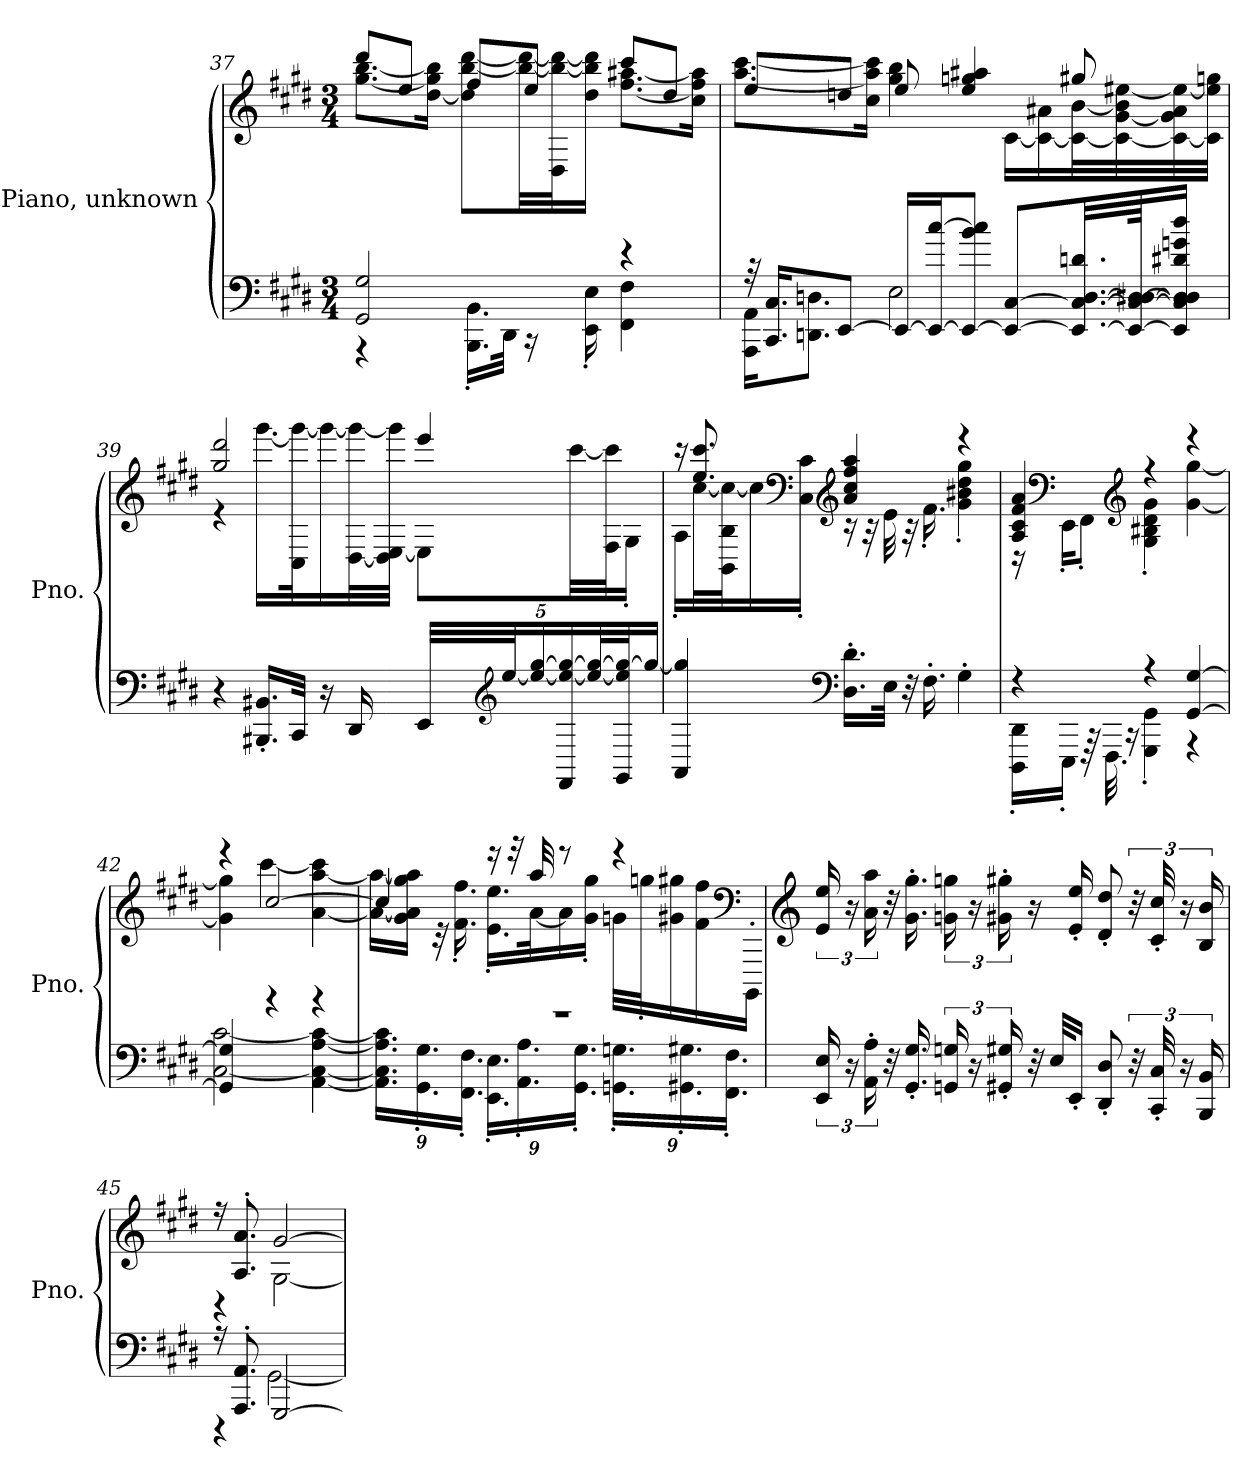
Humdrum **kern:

**kern	**kern
*part1	*part1
*staff2	*staff1
*I"Piano, unknown	*
*I'Pno.	*
*clefF4	*clefG2
*k[f#c#g#d#]	*k[f#c#g#d#]
*M3/4	*M3/4
=37	=37
*^	*^
2GG#/ 2G#/	4r	8ddd#/L	[8.gg#\ [8.bb\L
.	.	8ee/J	.
.	.	.	[16dd#\ 16gg#\] 16bb\]Jk
.	16.BBB\' 16.BB\'LL	8ff#/L	8dd#\] [8bb\ [8ddd#\L
.	32DD#\JJk	.	.
.	16r	8ee/J	32bb\_ 32ddd#\_LL
.	.	.	32D#\ 32bb\_ 32ddd#\_J
.	16EE\' 16E\'	.	16dd#\ 16bb\] 16ddd#\]JJ
4r	4FF#\ 4F#\	8ccc#/L	[8.ff#\ [8.aa#X\L
.	.	8dd#/J	.
.	.	.	16cc#\ 16ff#\] 16aa#\]Jk
!!LO:LB:g=z	!!
=38	=38	=38	=38
32r	16AAA\ 16AA\KL	8ee/L	[8.aa\ [8.ccc#\L
16.CC#/ 16.C#/KL	.	.	.
.	8.DDn\ 8.Dn\J	.	.
[8EE/J	.	8ddn/J	.
.	.	.	16cc#\ 16aa\] 16ccc#\]Jk
16EE/LL_	2E\	8ee/	4gg#\ 4bb\
16EE/_ [16cc#/J	.	.	.
8EE/_ 8b/ 8cc#/]J	.	4ee/ 4ggn/ 4aa#X/	.
8EE/_ [8C#/L	.	.	[16c#\LL
.	.	.	16c#\_ 16a#X\
32.EE/_ 32.C#/_ [32.D/ 32.dn/LL	.	8gg#X/	32c#\_ [32b\L
.	.	.	32c#\_ [32g#\ 32b\] [32ee#X\
64EE/_ 64C#/_ 64D/_ [64D#X/JK	.	.	.
16EE/] 16C#/] 16D/] 16D#/] 16d#X/ 16gn/ 16dd#/JJ	.	.	32c#\_ 32g#\] 32a#\ 32ee#\_
.	.	.	32c#\] 32ee#\] 32ggn\JJJ
*v	*v	*	*
!!LO:PB:g=z	!!
=39	=39	=39
4r	2gg#/ 2ddd#/	4r
16.BBB#X/' 16.BB#X/'LL	.	[16.ggg#\LL
32CC#/JJk	.	32C#\ 32ggg#\_K
16r	.	16ggg#\_
16DD#/	.	[32D#\ 32ggg#\_L
.	.	32D#\] [32E\ 32ggg#\]JJJ
*Xbrackettup	*	*
40EE/LLL	4eee/	8E\L]
*clefG2	*	*
[40ee/J	.	.
20ee/_ [20gg#/	.	.
20FF#/ 20ee/_ 20gg#/_	.	.
.	.	[32ccc#\LL
40ee/_ 40gg#/_L	.	.
.	.	32F#\ 32ccc#\]J
40GG#/ 40ee/] 40gg#/_J	.	.
.	.	16G#'\JJ
20gg#/JJ_	.	.
=40	=40	=40
4AA/ 4gg#/]	16r	16A'\LL
.	8.ee/ 8.ccc#/	[32cc#\L
.	.	32BB\ 32B\ 32cc#\_J
.	.	16cc#\]
*	*clefF4	*
.	.	16C#\' 16c#\'JJ
*clefF4	*clefG2	*
16.D#\' 16.d#\'LL	4a/ 4cc#/ 4ff#/ 4aa/	16r
.	.	32r
32E\JJk	.	32e\
32r	.	32r
16.F#'\	.	16.f#'\
4G#'\	4r	4g#\' 4b#X\' 4dd#\' 4gg#\'
!!LO:LB:g=z	!!
=41	=41	=41
*^	*	*
4r	16DDD#\' 16DD#\'LL	4A/ 4c#/ 4f#/ 4a/	16r
*	*	*clefF4	*
.	16EEE'\JJ	.	16EE'\KL
.	64r	.	8FF#'\J
.	32.FFF#\	.	.
.	16r	.	.
*	*	*clefG2	*
4r	4GGG#\' 4GG#\'	4r	4G#\' 4B#X\' 4d#\' 4g#\'
[4GG#/ [4G#/	4r	4r	[4g#\ [4gg#\
=42	=42	=42	=42
4GG#/] 4G#/]	[2C#\ [2c#\	4r	4g#\] 4gg#\]
4r	.	[2cc#/	[4ccc#\
4r	[4AA\ 4C#\_ [4A\ 4c#\_	.	[4a\ [4aa\ 4ccc#\]
=43	=43	=43	=43
2.r	18.AA\] 18.C#\] 18.A\] 18.c#\]LL	4cc#/]	16a\_ 16aa\_LL
.	.	.	16g#\ 16a\] 16gg#\ 16aa\]JJ
.	18.GG#\' 18.G#\'	.	.
.	.	.	32r
.	.	.	16.f#\' 16.ff#\'
.	18.FF#\' 18.F#\'JJ	.	.
.	18.EE\' 18.E\'LL	16r	16.e\' 16.ee\'LL
.	.	32r	.
.	18.AA\' 18.A\'	.	.
.	.	32aa/	[32a\K
.	.	8r	16a\]
.	18.GG#\' 18.G#\'JJ	.	.
.	.	.	16g#\' 16gg#\'JJ
.	18.GGn\' 18.Gn\'LL	4r	32gn\LLL
.	.	.	32ggn'\J
.	.	.	16g#X\ 16gg#X\
.	18.GG#X\' 18.G#X\'	.	.
.	.	.	16f#\ 16ff#\
.	18.FF#\' 18.F#\'JJ	.	.
*	*	*clefF4	*
.	.	.	16BBBB'\JJ
*v	*v	*	*
*	*v	*v
!!LO:LB:g=z
=44	=44
*	*clefG2
*brackettup	*
24EE/ 24E/	24e/ 24ee/
24r	24r
24AA\' 24A\'	24a\ 24aa\
32r	32r
16.GG#/' 16.G#/'	16.g#\' 16.gg#\'
24GGn/ 24Gn/	24gn\ 24ggn\
24r	24r
24GG#X/' 24G#X/'	24g#X\' 24gg#X\'
32r	16r
32E/KLL	.
16EE'/JJ	16e/' 16ee/'
8DD#/' 8D#/'	8d#/' 8dd#/'
48r	48r
48CC#/' 48C#/'	48c#/' 48cc#/'
24r	24r
24BBB/ 24BB/	24B/ 24b/
=45	=45
*^	*^
16r	4r	16r	4r
8.AAA/' 8.AA/'	.	8.A/' 8.a/'	.
[2GGG#/	[2GG#\	[2g#/	[2G#\
*v	*v	*	*
*	*v	*v
=	=
*-	*-
